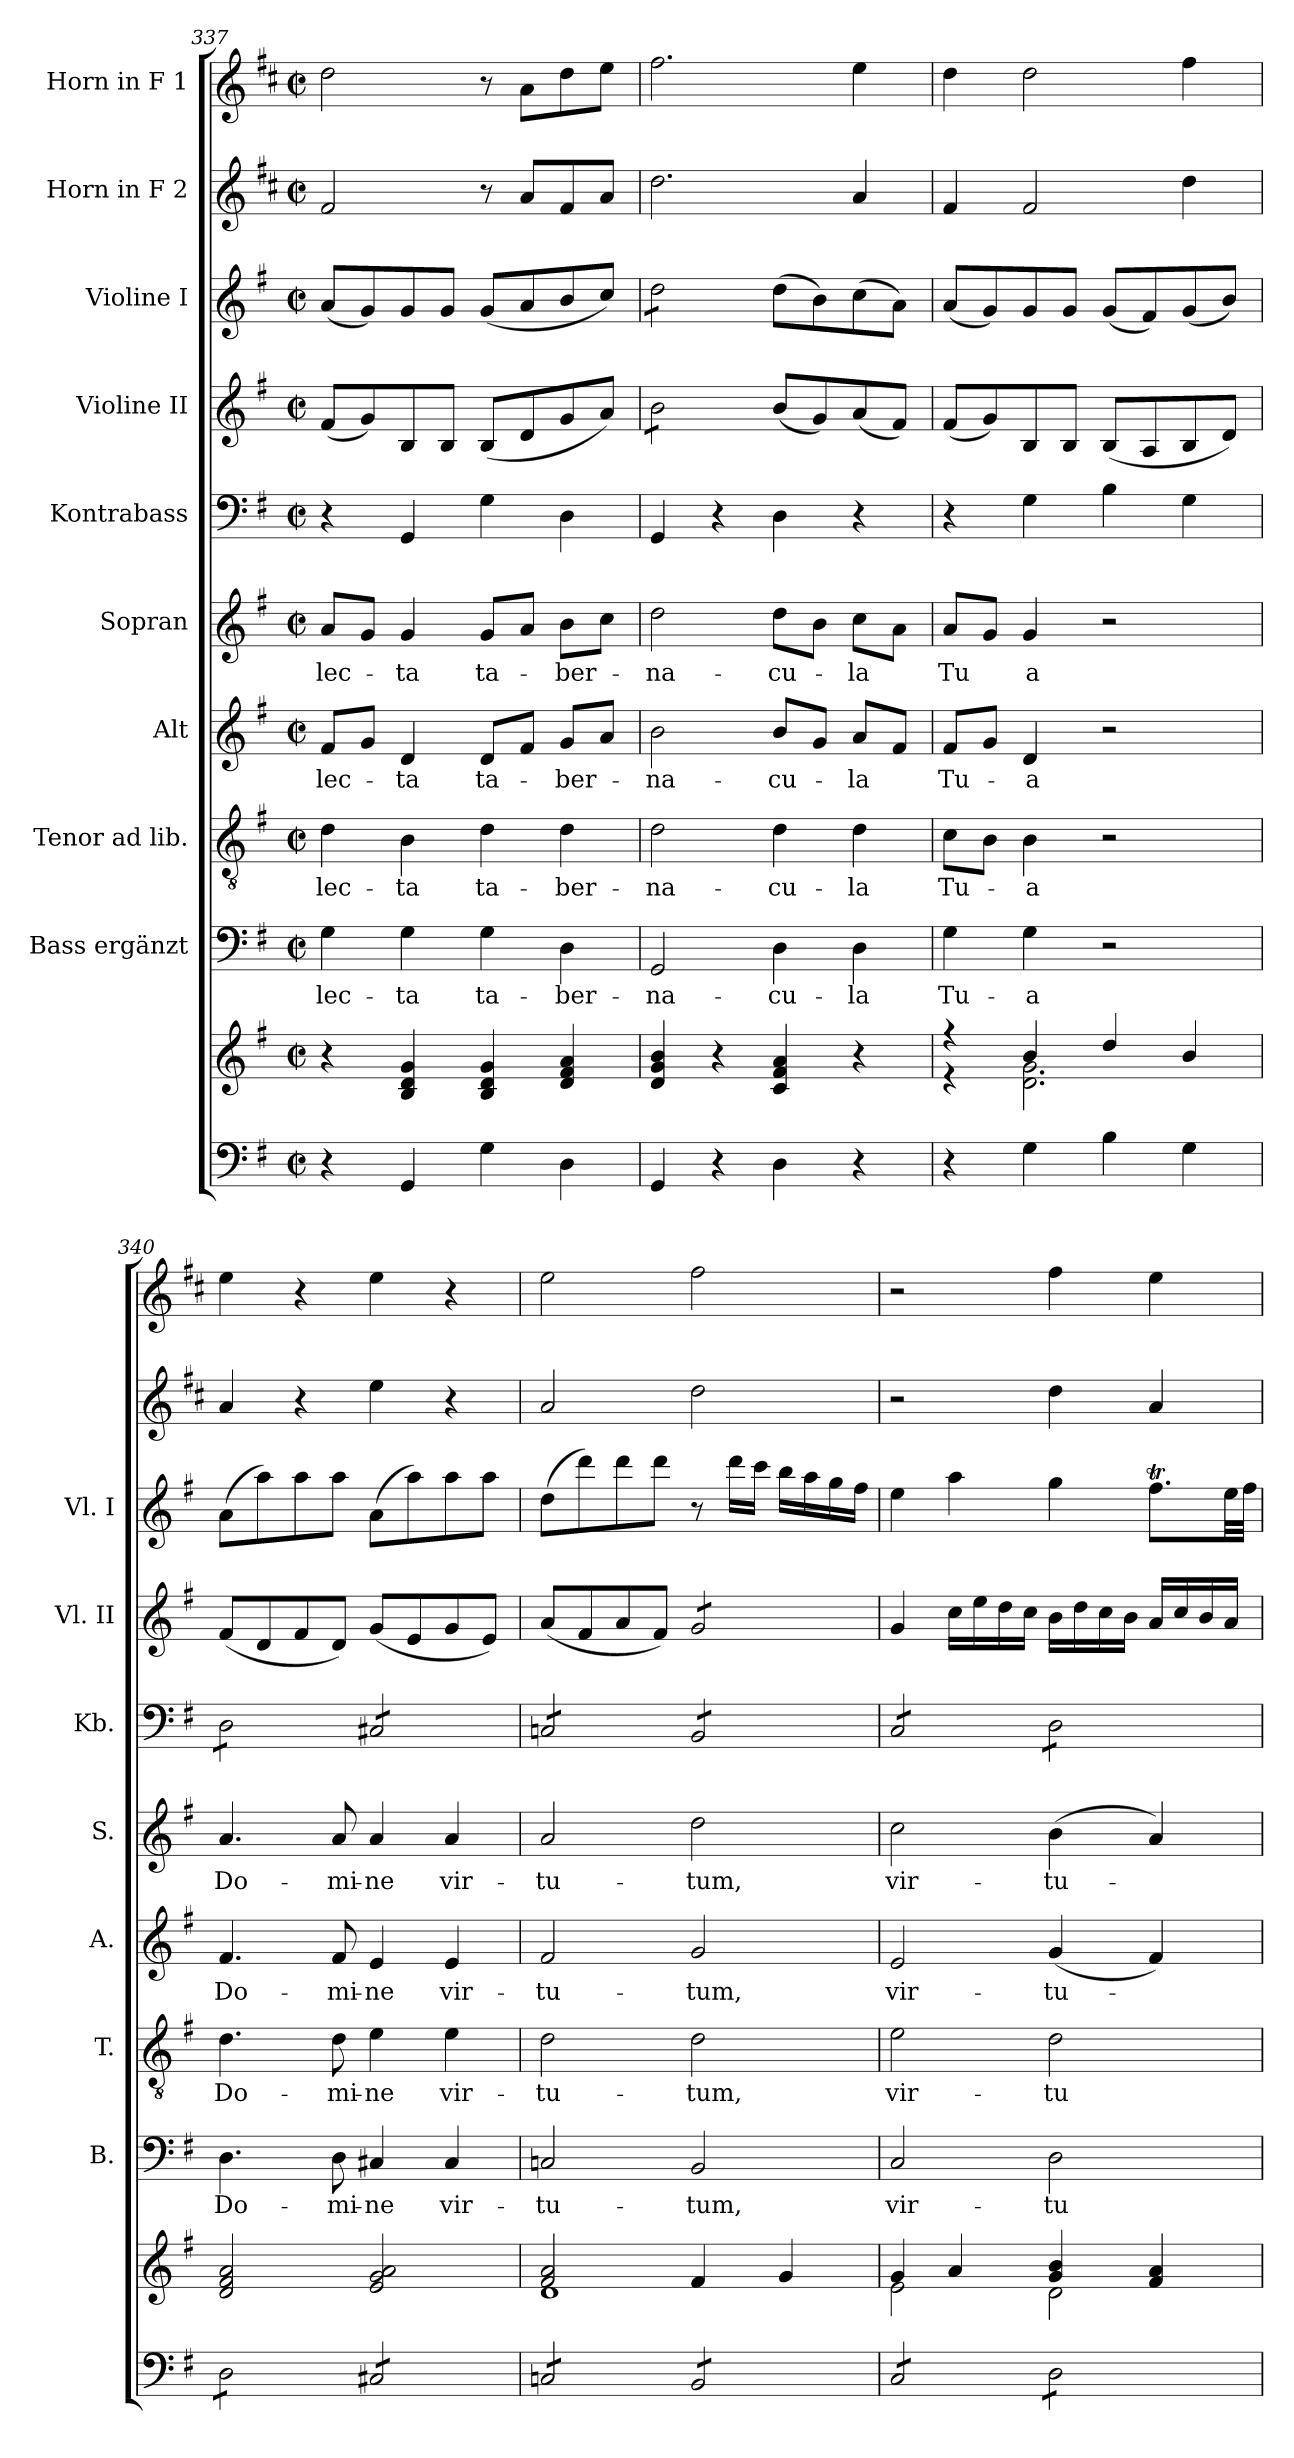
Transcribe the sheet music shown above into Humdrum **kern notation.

**kern	**kern	**kern	**text	**kern	**text	**kern	**text	**kern	**text	**kern	**kern	**kern	**kern	**kern
*part10	*part10	*part9	*part9	*part8	*part8	*part7	*part7	*part6	*part6	*part5	*part4	*part3	*part2	*part1
*staff11	*staff10	*staff9	*staff9	*staff8	*staff8	*staff7	*staff7	*staff6	*staff6	*staff5	*staff4	*staff3	*staff2	*staff1
*	*	*I"Bass ergänzt	*	*I"Tenor ad lib.	*	*I"Alt	*	*I"Sopran	*	*I"Kontrabass	*I"Violine II	*I"Violine I	*I"Horn in F 2	*I"Horn in F 1
*	*	*I'B.	*	*I'T.	*	*I'A.	*	*I'S.	*	*I'Kb.	*I'Vl. II	*I'Vl. I	*	*
*clefF4	*clefG2	*clefF4	*	*clefGv2	*	*clefG2	*	*clefG2	*	*clefF4	*clefG2	*clefG2	*clefG2	*clefG2
*	*	*	*	*	*	*	*	*	*	*ITrd7c12	*	*	*ITrd4c7	*ITrd4c7
*k[f#]	*k[f#]	*k[f#]	*	*k[f#]	*	*k[f#]	*	*k[f#]	*	*k[f#]	*k[f#]	*k[f#]	*k[f#]	*k[f#]
*G:	*G:	*G:	*	*G:	*	*G:	*	*G:	*	*G:	*G:	*G:	*G:	*G:
*M2/2	*M2/2	*M2/2	*	*M2/2	*	*M2/2	*	*M2/2	*	*M2/2	*M2/2	*M2/2	*M2/2	*M2/2
*met(c|)	*met(c|)	*met(c|)	*	*met(c|)	*	*met(c|)	*	*met(c|)	*	*met(c|)	*met(c|)	*met(c|)	*met(c|)	*met(c|)
=337	=337	=337	=337	=337	=337	=337	=337	=337	=337	=337	=337	=337	=337	=337
!	!	!	!LO:LY:b	!	!LO:LY:b	!	!LO:LY:b	!	!LO:LY:b	!	!	!	!	!
4r	4r	4G\	-lec-	4d\	-lec-	8f#/L	-lec-	8a/L	-lec-	4r	(<8f#/L	(<8a/L	2B/	2g\
.	.	.	.	.	.	8g/J	.	8g/J	.	.	8g/)	8g/)	.	.
!	!	!	!LO:LY:b	!	!LO:LY:b	!	!LO:LY:b	!	!LO:LY:b	!	!	!	!	!
4GG/	4B/ 4d/ 4g/	4G\	-ta	4B\	-ta	4d/	-ta	4g/	-ta	4GGG/	8B/	8g/	.	.
.	.	.	.	.	.	.	.	.	.	.	8B/J	8g/J	.	.
!	!	!	!LO:LY:b	!	!LO:LY:b	!	!LO:LY:b	!	!LO:LY:b	!	!	!	!	!
4G\	4B/ 4d/ 4g/	4G\	ta-	4d\	ta-	8d/L	ta-	8g/L	ta-	4GG\	(<8B/L	(<8g/L	8r	8r
.	.	.	.	.	.	8f#/J	.	8a/J	.	.	8d/	8a/	8d/L	8d\L
!	!	!	!LO:LY:b	!	!LO:LY:b	!	!LO:LY:b	!	!LO:LY:b	!	!	!	!	!
4D\	4d/ 4f#/ 4a/	4D\	-ber-	4d\	-ber-	8g/L	-ber-	8b\L	-ber-	4DD\	8g/	8b/	8B/	8g\
.	.	.	.	.	.	8a/J	.	8cc\J	.	.	8a/J)	8cc/J)	8d/J	8a\J
=338	=338	=338	=338	=338	=338	=338	=338	=338	=338	=338	=338	=338	=338	=338
!	!	!	!LO:LY:b	!	!LO:LY:b	!	!LO:LY:b	!	!LO:LY:b	!	!	!	!	!
*	*	*	*	*	*	*	*	*	*	*	*tremolo	*	*	*
*	*	*	*	*	*	*	*	*	*	*	*	*tremolo	*	*
4GG/	4d/ 4g/ 4b/	2GG/	-na-	2d\	-na-	2b\	-na-	2dd\	-na-	4GGG/	8b\L	8dd\L	2.g\	2.b\
.	.	.	.	.	.	.	.	.	.	.	8b\	8dd\	.	.
4r	4r	.	.	.	.	.	.	.	.	4r	8b\	8dd\	.	.
.	.	.	.	.	.	.	.	.	.	.	8b\J	8dd\J	.	.
*	*	*	*	*	*	*	*	*	*	*	*	*Xtremolo	*	*
*	*	*	*	*	*	*	*	*	*	*	*Xtremolo	*	*	*
!	!	!	!LO:LY:b	!	!LO:LY:b	!	!LO:LY:b	!	!LO:LY:b	!	!	!	!	!
4D\	4c/ 4f#/ 4a/	4D\	-cu-	4d\	-cu-	8b/L	-cu-	8dd\L	-cu-	4DD\	(<8b/L	(>8dd\L	.	.
.	.	.	.	.	.	8g/J	.	8b\J	.	.	8g/)	8b\)	.	.
!	!	!	!LO:LY:b	!	!LO:LY:b	!	!LO:LY:b	!	!LO:LY:b	!	!	!	!	!
4r	4r	4D\	-la	4d\	-la	8a/L	-la	8cc\L	-la	4r	(<8a/	(>8cc\	4d/	4a\
.	.	.	.	.	.	8f#/J	.	8a\J	.	.	8f#/J)	8a\J)	.	.
=339	=339	=339	=339	=339	=339	=339	=339	=339	=339	=339	=339	=339	=339	=339
*	*^	*	*	*	*	*	*	*	*	*	*	*	*	*
!	!	!	!	!LO:LY:b	!	!LO:LY:b	!	!LO:LY:b	!	!LO:LY:b	!	!	!	!	!
4r	4r	4r	4G\	Tu-	8c\L	Tu-	8f#/L	Tu-	8a/L	Tu	4r	(<8f#/L	(<8a/L	4B/	4g\
.	.	.	.	.	8B\J	.	8g/J	.	8g/J	.	.	8g/)	8g/)	.	.
!	!	!	!	!LO:LY:b	!	!LO:LY:b	!	!LO:LY:b	!	!LO:LY:b	!	!	!	!	!
4G\	4b/	2.d\ 2.g\	4G\	-a	4B\	-a	4d/	-a	4g/	a	4GG\	8B/	8g/	2B/	2g\
.	.	.	.	.	.	.	.	.	.	.	.	8B/J	8g/J	.	.
4B\	4dd/	.	2r	.	2r	.	2r	.	2r	.	4BB\	(<8B/L	(<8g/L	.	.
.	.	.	.	.	.	.	.	.	.	.	.	8A/	8f#/)	.	.
4G\	4b/	.	.	.	.	.	.	.	.	.	4GG\	8B/	(<8g/	4g\	4b\
.	.	.	.	.	.	.	.	.	.	.	.	8d/J)	8b/J)	.	.
*	*v	*v	*	*	*	*	*	*	*	*	*	*	*	*	*
!!LO:PB:g=z
=340	=340	=340	=340	=340	=340	=340	=340	=340	=340	=340	=340	=340	=340	=340
!	!	!	!LO:LY:b	!	!LO:LY:b	!	!LO:LY:b	!	!LO:LY:b	!	!	!	!	!
*tremolo	*	*	*	*	*	*	*	*	*	*	*	*	*	*
*	*	*	*	*	*	*	*	*	*	*tremolo	*	*	*	*
8D\L	2d/ 2f#/ 2a/	4.D\	Do-	4.d\	Do-	4.f#/	Do-	4.a/	Do-	8DD\L	(<8f#/L	(>8a\L	4d/	4a\
8D\	.	.	.	.	.	.	.	.	.	8DD\	8d/	8aa\)	.	.
8D\	.	.	.	.	.	.	.	.	.	8DD\	8f#/	8aa\	4r	4r
!	!	!	!LO:LY:b	!	!LO:LY:b	!	!LO:LY:b	!	!LO:LY:b	!	!	!	!	!
8D\J	.	8D\	-mi-	8d\	-mi-	8f#/	-mi-	8a/	-mi-	8DD\J	8d/J)	8aa\J	.	.
!	!	!	!LO:LY:b	!	!LO:LY:b	!	!LO:LY:b	!	!LO:LY:b	!	!	!	!	!
8C#X/L	2e/ 2g/ 2a/	4C#X/	-ne	4e\	-ne	4e/	-ne	4a/	-ne	8CC#X/L	(<8g/L	(>8a\L	4a\	4a\
8C#X/	.	.	.	.	.	.	.	.	.	8CC#X/	8e/	8aa\)	.	.
!	!	!	!LO:LY:b	!	!LO:LY:b	!	!LO:LY:b	!	!LO:LY:b	!	!	!	!	!
8C#X/	.	4C#/	vir-	4e\	vir-	4e/	vir-	4a/	vir-	8CC#X/	8g/	8aa\	4r	4r
8C#X/J	.	.	.	.	.	.	.	.	.	8CC#X/J	8e/J)	8aa\J	.	.
=341	=341	=341	=341	=341	=341	=341	=341	=341	=341	=341	=341	=341	=341	=341
*	*^	*	*	*	*	*	*	*	*	*	*	*	*	*
!	!	!	!	!LO:LY:b	!	!LO:LY:b	!	!LO:LY:b	!	!LO:LY:b	!	!	!	!	!
8Cn/L	2f#/ 2a/	1d	2Cn/	-tu-	2d\	-tu-	2f#/	-tu-	2a/	-tu-	8CCn/L	(<8a/L	(>8dd\L	2d/	2a\
8Cn/	.	.	.	.	.	.	.	.	.	.	8CCn/	8f#/	8ddd\)	.	.
8Cn/	.	.	.	.	.	.	.	.	.	.	8CCn/	8a/	8ddd\	.	.
8Cn/J	.	.	.	.	.	.	.	.	.	.	8CCn/J	8f#/J)	8ddd\J	.	.
!	!	!	!	!LO:LY:b	!	!LO:LY:b	!	!LO:LY:b	!	!LO:LY:b	!	!	!	!	!
*	*	*	*	*	*	*	*	*	*	*	*	*tremolo	*	*	*
8BB/L	4f#/	.	2BB/	-tum,	2d\	-tum,	2g/	-tum,	2dd\	-tum,	8BBB/L	8g/L	8r	2g\	2b\
8BB/	.	.	.	.	.	.	.	.	.	.	8BBB/	8g/	16ddd\LL	.	.
.	.	.	.	.	.	.	.	.	.	.	.	.	16ccc\JJ	.	.
8BB/	4g/	.	.	.	.	.	.	.	.	.	8BBB/	8g/	16bb\LL	.	.
.	.	.	.	.	.	.	.	.	.	.	.	.	16aa\	.	.
8BB/J	.	.	.	.	.	.	.	.	.	.	8BBB/J	8g/J	16gg\	.	.
*	*	*	*	*	*	*	*	*	*	*	*	*Xtremolo	*	*	*
.	.	.	.	.	.	.	.	.	.	.	.	.	16ff#\JJ	.	.
=342	=342	=342	=342	=342	=342	=342	=342	=342	=342	=342	=342	=342	=342	=342	=342
!	!	!	!	!LO:LY:b	!	!LO:LY:b	!	!LO:LY:b	!	!LO:LY:b	!	!	!	!	!
8C/L	4g/	2e\	2C/	vir-	2e\	vir-	2e/	vir-	2cc\	vir-	8CC/L	4g/	4ee\	2r	2r
8C/	.	.	.	.	.	.	.	.	.	.	8CC/	.	.	.	.
8C/	4a/	.	.	.	.	.	.	.	.	.	8CC/	16cc\LL	4aa\	.	.
.	.	.	.	.	.	.	.	.	.	.	.	16ee\	.	.	.
8C/J	.	.	.	.	.	.	.	.	.	.	8CC/J	16dd\	.	.	.
.	.	.	.	.	.	.	.	.	.	.	.	16cc\JJ	.	.	.
!	!	!	!	!LO:LY:b	!	!LO:LY:b	!	!LO:LY:b	!	!LO:LY:b	!	!	!	!	!
8D\L	4g/ 4b/	2d\	2D\	-tu-	2d\	-tu-	(<4g/	-tu-	(>4b\	-tu-	8DD\L	16b\LL	4gg\	4g\	4b\
.	.	.	.	.	.	.	.	.	.	.	.	16dd\	.	.	.
8D\	.	.	.	.	.	.	.	.	.	.	8DD\	16cc\	.	.	.
.	.	.	.	.	.	.	.	.	.	.	.	16b\JJ	.	.	.
8D\	4f#/ 4a/	.	.	.	.	.	4f#/)	.	4a/)	.	8DD\	16a/LL	8.ff#t\L	4d/	4a\
.	.	.	.	.	.	.	.	.	.	.	.	16cc/	.	.	.
8D\J	.	.	.	.	.	.	.	.	.	.	8DD\J	16b/	.	.	.
*	*	*	*	*	*	*	*	*	*	*	*Xtremolo	*	*	*	*
*Xtremolo	*	*	*	*	*	*	*	*	*	*	*	*	*	*	*
.	.	.	.	.	.	.	.	.	.	.	.	16a/JJ	32ee\LL	.	.
.	.	.	.	.	.	.	.	.	.	.	.	.	32ff#\JJJ	.	.
*	*v	*v	*	*	*	*	*	*	*	*	*	*	*	*	*
=	=	=	=	=	=	=	=	=	=	=	=	=	=	=
*-	*-	*-	*-	*-	*-	*-	*-	*-	*-	*-	*-	*-	*-	*-
